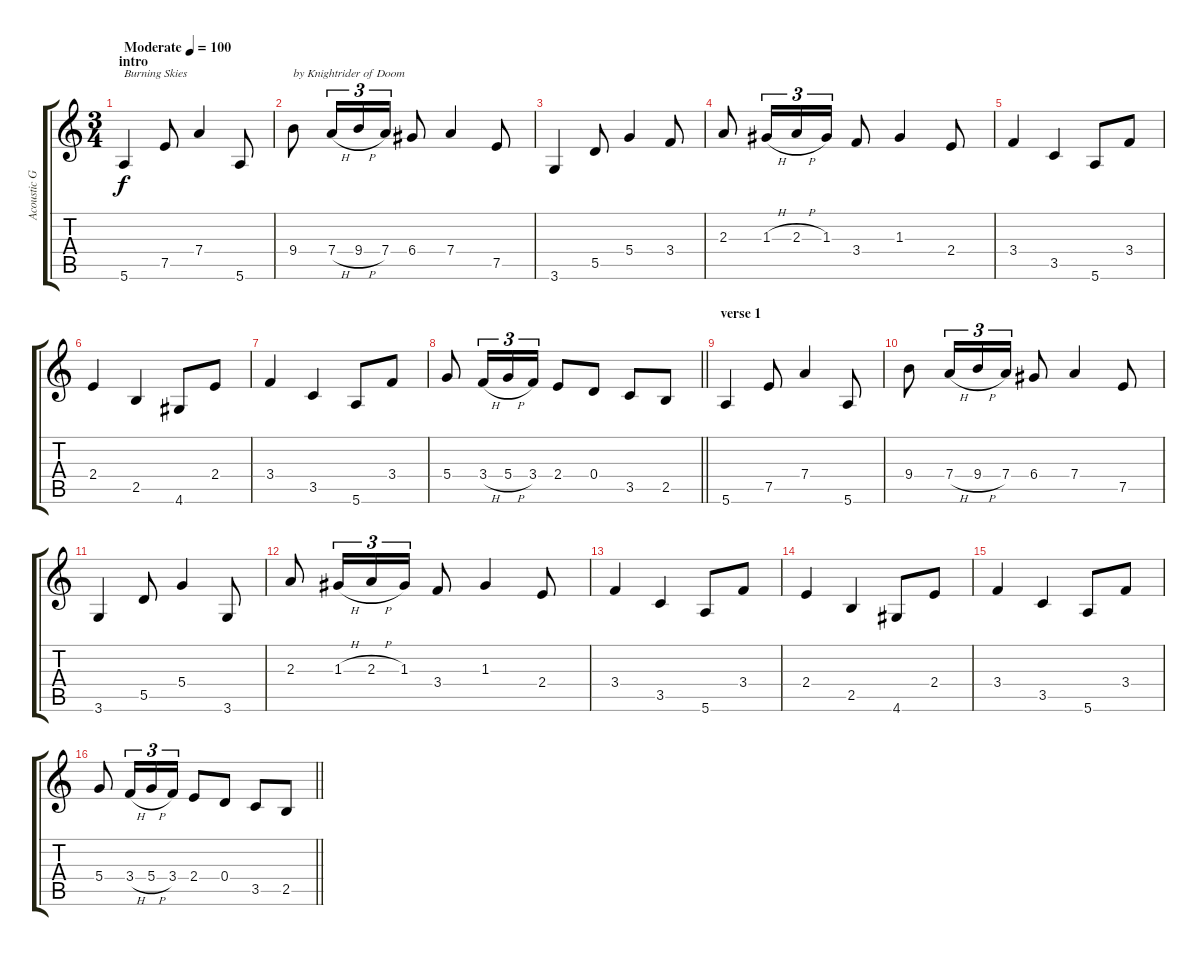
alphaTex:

\track ("Acoustic Guitar 1" "Acoustic G") {instrument acousticguitarnylon}
\staff {score tabs}
\tuning (E4 B3 G3 D3 A2 E2) {hide}
\ts (3 4)
\section ("" "intro")
\tempo (100 "Moderate")
\clef g2
\ks c
5.6.4{txt "Burning Skies" dy f instrument acousticguitarnylon} 7.5.8 7.4.4 5.6.8 |
9.4.8{txt "by Knightrider of Doom"} 7.4{h}.16{tu (3 2)} 9.4{h}.16{tu (3 2)} 7.4.16{tu (3 2)} 6.4.8 7.4.4 7.5.8 |
3.6.4 5.5.8 5.4.4 3.4.8 |
2.3.8 1.3{h}.16{tu (3 2)} 2.3{h}.16{tu (3 2)} 1.3.16{tu (3 2)} 3.4.8 1.3.4 2.4.8 |
3.4.4 3.5.4 5.6.8 3.4.8 |
2.4.4 2.5.4 4.6.8 2.4.8 |
3.4.4 3.5.4 5.6.8 3.4.8 |
\barLineRight lightlight
5.4.8 3.4{h}.16{tu (3 2)} 5.4{h}.16{tu (3 2)} 3.4.16{tu (3 2)} 2.4.8 0.4.8 3.5.8 2.5.8 |
\section ("" "verse 1")
5.6.4 7.5.8 7.4.4 5.6.8 |
9.4.8 7.4{h}.16{tu (3 2)} 9.4{h}.16{tu (3 2)} 7.4.16{tu (3 2)} 6.4.8 7.4.4 7.5.8 |
3.6.4 5.5.8 5.4.4 3.6.8 |
2.3.8 1.3{h}.16{tu (3 2)} 2.3{h}.16{tu (3 2)} 1.3.16{tu (3 2)} 3.4.8 1.3.4 2.4.8 |
3.4.4 3.5.4 5.6.8 3.4.8 |
2.4.4 2.5.4 4.6.8 2.4.8 |
3.4.4 3.5.4 5.6.8 3.4.8 |
\barLineRight lightlight
5.4.8 3.4{h}.16{tu (3 2)} 5.4{h}.16{tu (3 2)} 3.4.16{tu (3 2)} 2.4.8 0.4.8 3.5.8 2.5.8
